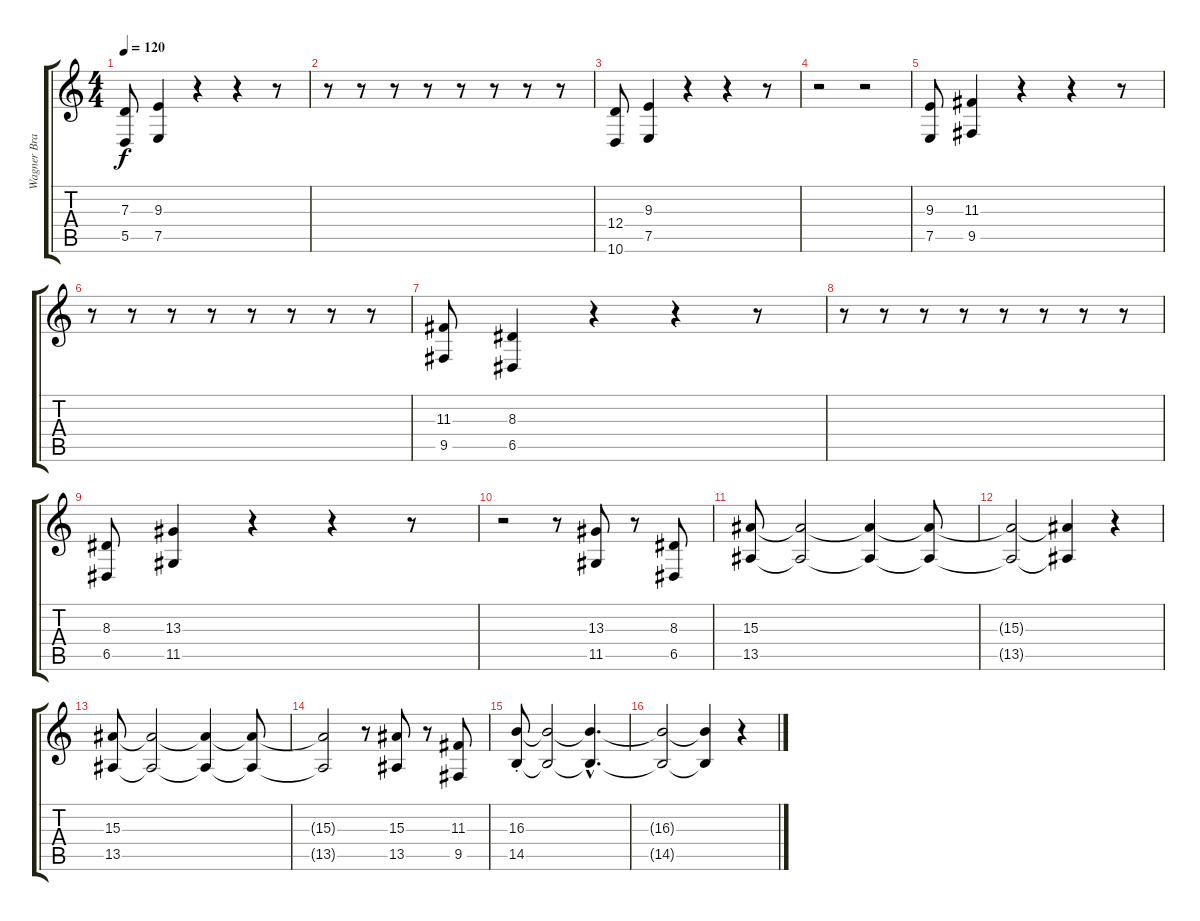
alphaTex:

\track ("Wagner Brass" "Wagner Bra") {instrument brasssection}
\staff {score tabs}
\tuning (E4 B3 G3 D3 A2 E2) {hide}
\ts (4 4)
\tempo 120
\clef g2
\ks c
(7.3 5.5).8{dy f} (9.3 7.5).4 r.4 r.4 r.8 |
r.8 r.8 r.8 r.8 r.8 r.8 r.8 r.8 |
(12.4 10.6).8 (9.3 7.5).4 r.4 r.4 r.8 |
r.2 r.2 |
(9.3 7.5).8 (11.3 9.5).4 r.4 r.4 r.8 |
r.8 r.8 r.8 r.8 r.8 r.8 r.8 r.8 |
(11.3 9.5).8 (8.3 6.5).4 r.4 r.4 r.8 |
r.8 r.8 r.8 r.8 r.8 r.8 r.8 r.8 |
(8.3 6.5).8 (13.3 11.5).4 r.4 r.4 r.8 |
r.2 r.8 (13.3 11.5).8 r.8 (8.3 6.5).8 |
(15.3 13.5).8 (15.3{t} 13.5{t}).2 (15.3{t} 13.5{t}).4 (15.3{t} 13.5{t}).8 |
(15.3{t} 13.5{t}).2 (15.3{t} 13.5{t}).4 r.4 |
(15.3 13.5).8 (15.3{t} 13.5{t}).2 (15.3{t} 13.5{t}).4 (15.3{t} 13.5{t}).8 |
(15.3{t} 13.5{t}).2 r.8 (15.3 13.5).8 r.8 (11.3 9.5).8 |
(16.3{st} 14.5{st}).8 (16.3{t} 14.5{t}).2 (16.3{hac t} 14.5{hac t}).4{d} |
(16.3{t} 14.5{t}).2 (16.3{t} 14.5{t}).4 r.4
